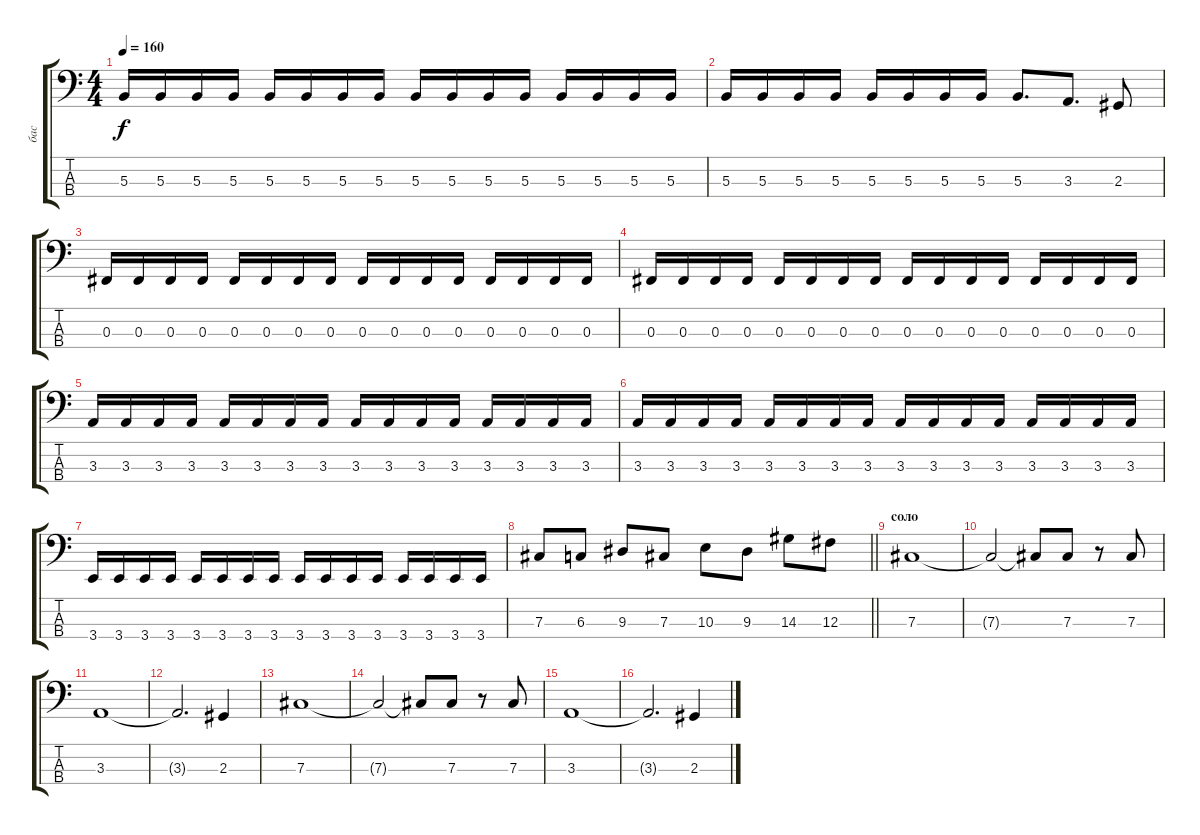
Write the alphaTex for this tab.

\track ("бас" "бас") {instrument electricbassfinger}
\staff {score tabs}
\tuning (E2 B1 Gb1 Db1) {hide}
\ts (4 4)
\tempo 160
\clef f4
\ks c
5.3.16{dy f} 5.3.16 5.3.16 5.3.16 5.3.16 5.3.16 5.3.16 5.3.16 5.3.16 5.3.16 5.3.16 5.3.16 5.3.16 5.3.16 5.3.16 5.3.16 |
5.3.16 5.3.16 5.3.16 5.3.16 5.3.16 5.3.16 5.3.16 5.3.16 5.3.8{d} 3.3.8{d} 2.3.8 |
0.3.16 0.3.16 0.3.16 0.3.16 0.3.16 0.3.16 0.3.16 0.3.16 0.3.16 0.3.16 0.3.16 0.3.16 0.3.16 0.3.16 0.3.16 0.3.16 |
0.3.16 0.3.16 0.3.16 0.3.16 0.3.16 0.3.16 0.3.16 0.3.16 0.3.16 0.3.16 0.3.16 0.3.16 0.3.16 0.3.16 0.3.16 0.3.16 |
3.3.16 3.3.16 3.3.16 3.3.16 3.3.16 3.3.16 3.3.16 3.3.16 3.3.16 3.3.16 3.3.16 3.3.16 3.3.16 3.3.16 3.3.16 3.3.16 |
3.3.16 3.3.16 3.3.16 3.3.16 3.3.16 3.3.16 3.3.16 3.3.16 3.3.16 3.3.16 3.3.16 3.3.16 3.3.16 3.3.16 3.3.16 3.3.16 |
3.4.16 3.4.16 3.4.16 3.4.16 3.4.16 3.4.16 3.4.16 3.4.16 3.4.16 3.4.16 3.4.16 3.4.16 3.4.16 3.4.16 3.4.16 3.4.16 |
\barLineRight lightlight
7.3.8 6.3.8 9.3.8 7.3.8 10.3.8 9.3.8 14.3.8 12.3.8 |
\section ("" "соло")
7.3.1 |
7.3{t}.2 7.3{t}.8 7.3.8 r.8 7.3.8 |
3.3.1 |
3.3{t}.2{d} 2.3.4 |
7.3.1 |
7.3{t}.2 7.3{t}.8 7.3.8 r.8 7.3.8 |
3.3.1 |
3.3{t}.2{d} 2.3.4
